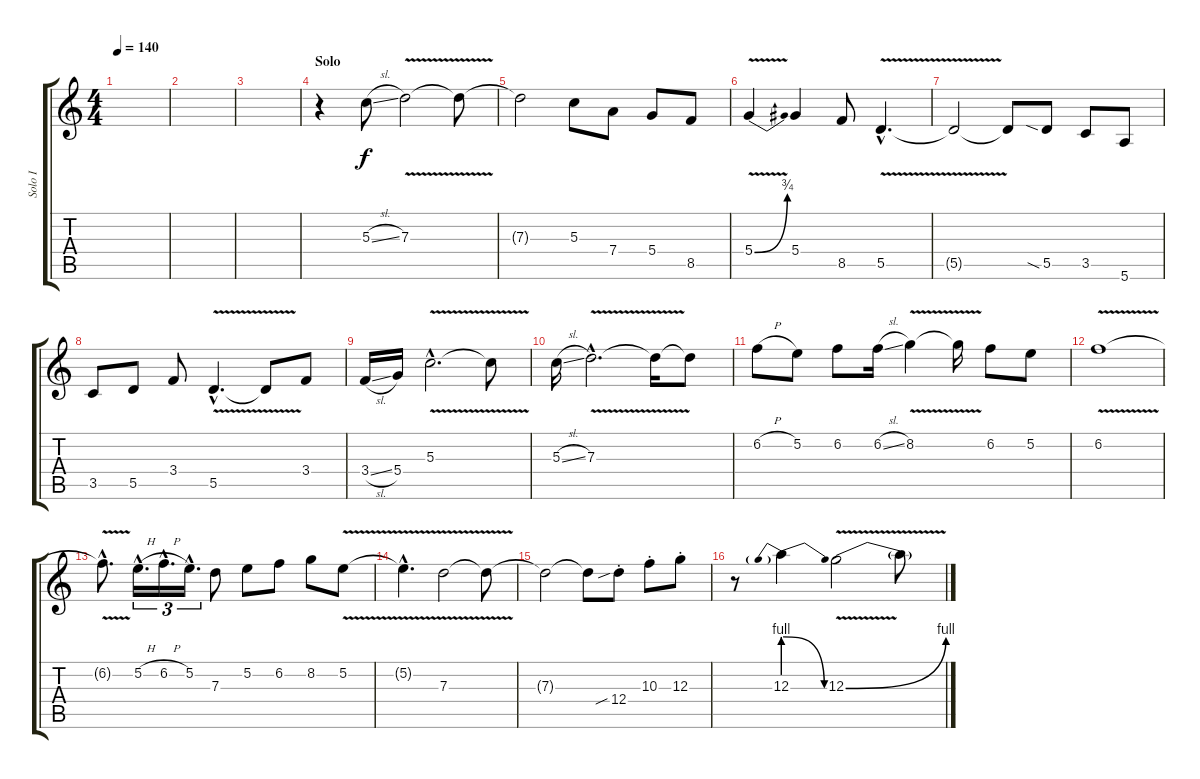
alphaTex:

\track ("Solo I" "Solo I") {instrument distortionguitar}
\staff {score tabs}
\tuning (E4 B3 G3 D3 A2 E2) {hide}
\ts (4 4)
\tempo 140
\clef g2
\ks c
|
|
|
\section ("" "Solo")
r.4 5.3{sl}.8 7.3{v}.2 7.3{t}.8 |
7.3{t}.2 5.3.8 7.4.8 5.4.8 8.5.8 |
5.4{be (bend 0 0 60 3) v}.4 5.4.4 8.5.8 5.5{v hac}.4{d} |
5.5{t}.2 5.5{t}.8 5.5{sia}.8 3.5.8 5.6.8 |
3.5.8 5.5.8 3.4.8 5.5{v hac}.4{d} 5.5{t}.8 3.4.8 |
3.4{sl}.16 5.4.16 5.3{v hac}.2{d} 5.3{t}.8 |
5.3{sl}.16 7.3{v hac}.2{d} 7.3{t}.16 7.3{t}.8 |
6.2{h}.8 5.2.8 6.2.8 6.2{sl}.16 8.2{v}.4 8.2{t}.16 6.2.8 5.2.8 |
6.2{v}.1 |
6.2{hac t}.8{d} 5.2{h hac}.16{d tu (3 2)} 6.2{h hac}.16{d tu (3 2)} 5.2{hac}.16{d tu (3 2)} 7.3.8 5.2.8 6.2.8 8.2.8 5.2{v}.8 |
5.2{hac t}.4{d} 7.3{v}.2 7.3{t}.8 |
7.3{t}.2 7.3{t}.8 12.4{sib st}.8 10.3{st}.8 12.3{st}.8 |
r.8 12.3{be (prebendrelease 0 4 60 0)}.4 12.3{be (bend 0 0 60 4) v}.2 12.3{t}.8
